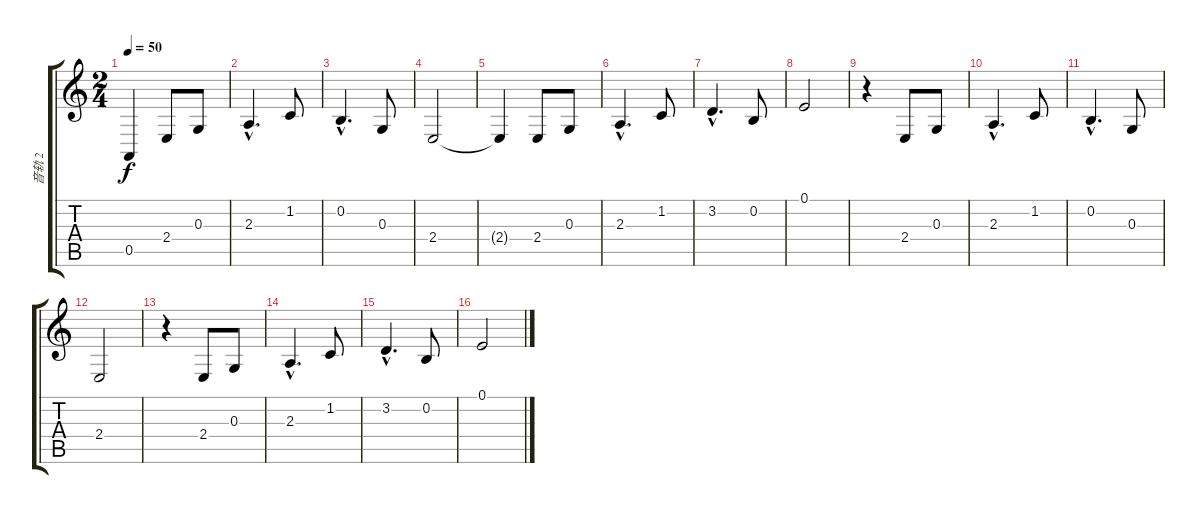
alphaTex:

\track ("音轨 2" "音轨 2") {instrument synthstrings1}
\staff {score tabs}
\tuning (E4 B3 G3 D3 A2 E2) {hide}
\ts (2 4)
\tempo 50
\clef g2
\ks c
0.5.4{dy f instrument synthstrings1} 2.4.8 0.3.8 |
2.3{hac}.4{d} 1.2.8 |
0.2{hac}.4{d} 0.3.8 |
2.4.2 |
2.4{t}.4 2.4.8 0.3.8 |
2.3{hac}.4{d} 1.2.8 |
3.2{hac}.4{d} 0.2.8 |
0.1.2 |
r.4 2.4.8 0.3.8 |
2.3{hac}.4{d} 1.2.8 |
0.2{hac}.4{d} 0.3.8 |
2.4.2 |
r.4 2.4.8 0.3.8 |
2.3{hac}.4{d} 1.2.8 |
3.2{hac}.4{d} 0.2.8 |
0.1.2
